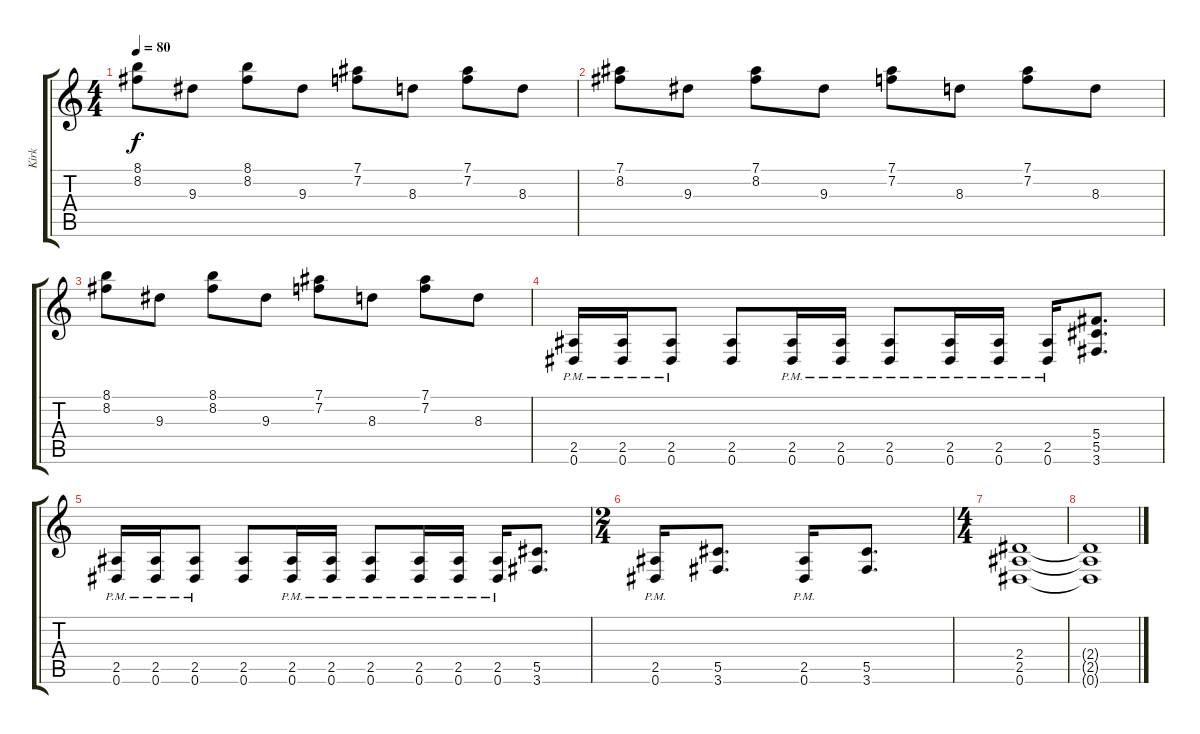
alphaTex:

\track ("Kirk" "Kirk") {instrument distortionguitar}
\staff {score tabs}
\tuning (Eb4 Bb3 Gb3 Db3 Ab2 Eb2) {hide}
\ts (4 4)
\tempo 80
\clef g2
\ks c
(8.1 8.2).8{dy f} 9.3.8 (8.1 8.2).8 9.3.8 (7.1 7.2).8 8.3.8 (7.1 7.2).8 8.3.8 |
(7.1 8.2).8 9.3.8 (7.1 8.2).8 9.3.8 (7.1 7.2).8 8.3.8 (7.1 7.2).8 8.3.8 |
(8.1 8.2).8 9.3.8 (8.1 8.2).8 9.3.8 (7.1 7.2).8 8.3.8 (7.1 7.2).8 8.3.8 |
(2.5{pm} 0.6{pm}).16 (2.5{pm} 0.6{pm}).16 (2.5{pm} 0.6{pm}).8 (2.5 0.6).8 (2.5{pm} 0.6{pm}).16 (2.5{pm} 0.6{pm}).16 (2.5{pm} 0.6{pm}).8 (2.5{pm} 0.6{pm}).16 (2.5{pm} 0.6{pm}).16 (2.5{pm} 0.6{pm}).16 (5.4 5.5 3.6).8{d} |
(2.5{pm} 0.6{pm}).16 (2.5{pm} 0.6{pm}).16 (2.5{pm} 0.6{pm}).8 (2.5 0.6).8 (2.5{pm} 0.6{pm}).16 (2.5{pm} 0.6{pm}).16 (2.5{pm} 0.6{pm}).8 (2.5{pm} 0.6{pm}).16 (2.5{pm} 0.6{pm}).16 (2.5{pm} 0.6{pm}).16 (5.5 3.6).8{d} |
\ts (2 4)
(2.5{pm} 0.6{pm}).16 (5.5 3.6).8{d} (2.5{pm} 0.6{pm}).16 (5.5 3.6).8{d} |
\ts (4 4)
(2.4 2.5 0.6).1 |
(2.4{t} 2.5{t} 0.6{t}).1
